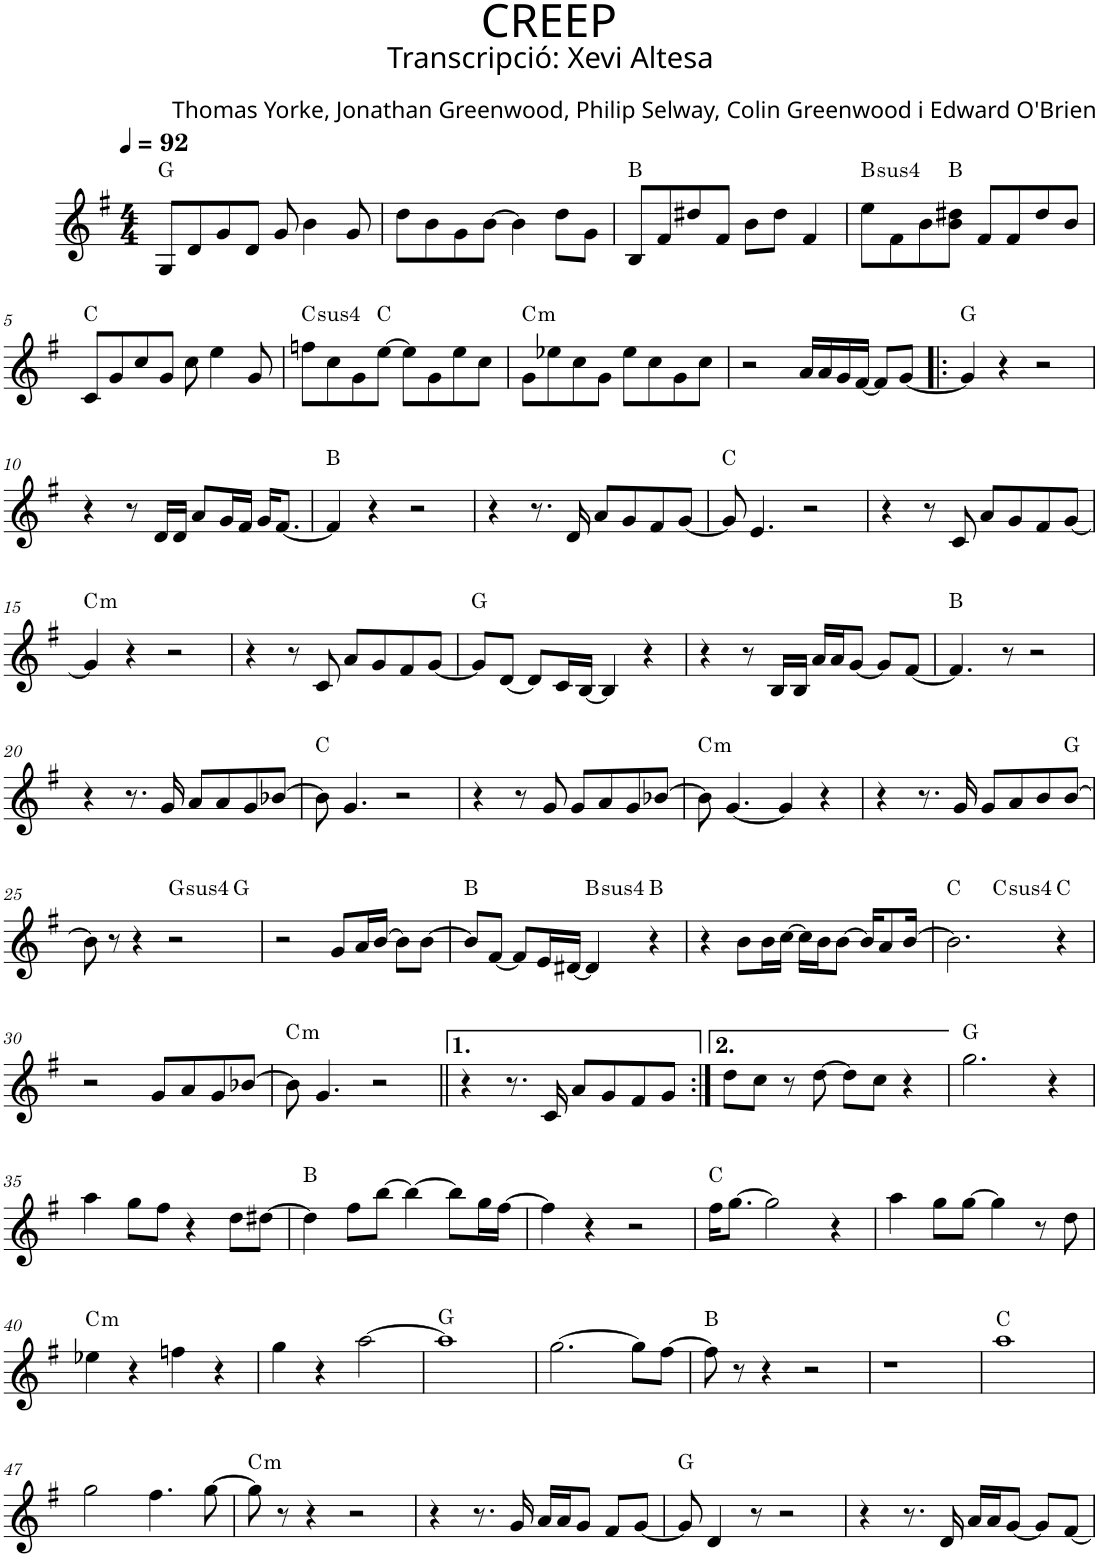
**kern	**harte
*part1	*part1
*staff1	*
*I"P1	*
*clefG2	*
*k[f#]	*
*M4/4	*
*MM92	*
=1	=1
8G/L	G:maj
8d/	.
8g/	.
8d/J	.
8g/	.
4b\	.
8g/	.
=2	=2
8dd\L	.
8b\	.
8g\	.
[8b\J	.
4b\]	.
8dd\L	.
8g\J	.
=3	=3
8B/L	B:maj
8f#/	.
8dd#X/	.
8f#/J	.
8b\L	.
8dd#\J	.
4f#/	.
=4	=4
!	!LO:H:kt=4
8ee\L	B:sus4
8f#\	.
8b\	.
8b\ 8dd#X\J	B:maj
8f#/L	.
8f#/	.
8dd#/	.
8b/J	.
!!LO:LB:g=z
=5	=5
8c/L	C:maj
8g/	.
8cc/	.
8g/J	.
8cc\	.
4ee\	.
8g/	.
=6	=6
!	!LO:H:kt=4
8ffn\L	C:sus4
8cc\	.
8g\	.
[8ee\J	C:maj
8ee\L]	.
8g\	.
8ee\	.
8cc\J	.
=7	=7
!	!LO:H:kt=m
8g\L	C:min
8ee-X\	.
8cc\	.
8g\J	.
8ee-\L	.
8cc\	.
8g\	.
8cc\J	.
=8	=8
2r	.
16a/LL	.
16a/	.
16g/	.
[16f#/JJ	.
8f#/L]	.
[8g/J	.
=9!|:	=9!|:
4g/]	G:maj
4r	.
2r	.
!!LO:LB:g=z
=10	=10
4r	.
8r	.
16d/LL	.
16d/JJ	.
8a/L	.
16g/L	.
16f#/JJ	.
16g/KL	.
[8.f#/J	.
=11	=11
4f#/]	B:maj
4r	.
2r	.
=12	=12
4r	.
8.r	.
16d/	.
8a/L	.
8g/	.
8f#/	.
[8g/J	.
=13	=13
8g/]	C:maj
4.e/	.
2r	.
=14	=14
4r	.
8r	.
8c/	.
8a/L	.
8g/	.
8f#/	.
[8g/J	.
!!LO:LB:g=z
=15	=15
!	!LO:H:kt=m
4g/]	C:min
4r	.
2r	.
=16	=16
4r	.
8r	.
8c/	.
8a/L	.
8g/	.
8f#/	.
[8g/J	.
=17	=17
8g/L]	G:maj
[8d/J	.
8d/L]	.
16c/L	.
[16B/JJ	.
4B/]	.
4r	.
=18	=18
4r	.
8r	.
16B/LL	.
16B/JJ	.
16a/LL	.
16a/J	.
[8g/J	.
8g/L]	.
[8f#/J	.
=19	=19
4.f#/]	B:maj
8r	.
2r	.
!!LO:LB:g=z
=20	=20
4r	.
8.r	.
16g/	.
8a/L	.
8a/	.
8g/	.
[8b-X/J	.
=21	=21
8b-\]	C:maj
4.g/	.
2r	.
=22	=22
4r	.
8r	.
8g/	.
8g/L	.
8a/	.
8g/	.
[8b-X/J	.
=23	=23
!	!LO:H:kt=m
8b-\]	C:min
[4.g/	.
4g/]	.
4r	.
=24	=24
4r	.
8.r	.
16g/	.
8g/L	.
8a/	.
8b/	.
[8b/J	G:maj
!!LO:LB:g=z
=25	=25
*^	*
8b\]	2.ryy	.
8r	.	.
4r	.	.
!	!	!LO:H:kt=4
2r	.	G:sus4
.	4ryy	G:maj
*v	*v	*
=26	=26
2r	.
8g/L	.
16a/L	.
[16b/JJ	.
8b\L]	.
[8b\J	.
=27	=27
8b/L]	B:maj
[8f#/J	.
8f#/L]	.
16e/L	.
[16d#X/JJ	.
!	!LO:H:kt=4
4d#/]	B:sus4
4r	B:maj
=28	=28
4r	.
8b\L	.
16b\L	.
[16cc\JJ	.
16cc\LL]	.
16b\J	.
[8b\J	.
16b/KL]	.
8a/	.
[16b/Jk	.
=29	=29
*^	*
2.b\]	2ryy	C:maj
!	!	!LO:H:kt=4
.	2ryy	C:sus4
4r	.	C:maj
*v	*v	*
!!LO:LB:g=z
=30	=30
2r	.
8g/L	.
8a/	.
8g/	.
[8b-X/J	.
=31	=31
!	!LO:H:kt=m
8b-\]	C:min
4.g/	.
2r	.
=32||	=32||
4r	.
8.r	.
16c/	.
8a/L	.
8g/	.
8f#/	.
8g/J	.
=33:|!	=33:|!
8dd\L	.
8cc\J	.
8r	.
[8dd\	.
8dd\L]	.
8cc\J	.
4r	.
=34	=34
2.gg\	G:maj
4r	.
!!LO:LB:g=z
=35	=35
4aa\	.
8gg\L	.
8ff#\J	.
4r	.
8dd\L	.
[8dd#X\J	.
=36	=36
4dd#\]	B:maj
8ff#\L	.
[8bb\J	.
4bb\_	.
8bb\L]	.
16gg\L	.
[16ff#\JJ	.
=37	=37
4ff#\]	.
4r	.
2r	.
=38	=38
16ff#\KL	C:maj
[8.gg\J	.
2gg\]	.
4r	.
=39	=39
4aa\	.
8gg\L	.
[8gg\J	.
4gg\]	.
8r	.
8dd\	.
!!LO:LB:g=z
=40	=40
!	!LO:H:kt=m
4ee-X\	C:min
4r	.
4ffn\	.
4r	.
=41	=41
4gg\	.
4r	.
[2aa\	.
=42	=42
1aa]	G:maj
=43	=43
[2.gg\	.
8gg\L]	.
[8ff#\J	.
=44	=44
8ff#\]	B:maj
8r	.
4r	.
2r	.
=45	=45
1r	.
=46	=46
1aa	C:maj
!!LO:LB:g=z
=47	=47
2gg\	.
4.ff#\	.
[8gg\	.
=48	=48
!	!LO:H:kt=m
8gg\]	C:min
8r	.
4r	.
2r	.
=49	=49
4r	.
8.r	.
16g/	.
16a/LL	.
16a/J	.
8g/J	.
8f#/L	.
[8g/J	.
=50	=50
8g/]	G:maj
4d/	.
8r	.
2r	.
=51	=51
4r	.
8.r	.
16d/	.
16a/LL	.
16a/J	.
[8g/J	.
8g/L]	.
[8f#/J	.
=	=
*-	*-
